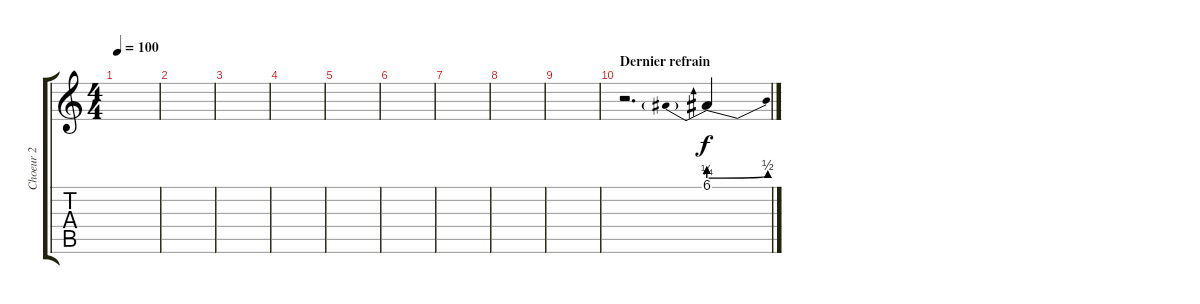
\track ("Choeur 2" "Choeur 2") {instrument frenchhorn}
\staff {score tabs}
\tuning (E4 B3 G3 D3 A2 E2) {hide}
\ts (4 4)
\tempo 100
\clef g2
\ks c
|
|
|
|
|
|
|
|
|
\section ("" "Dernier refrain")
r.2{d} 6.1{be (prebendbend 0 1 60 2)}.4
